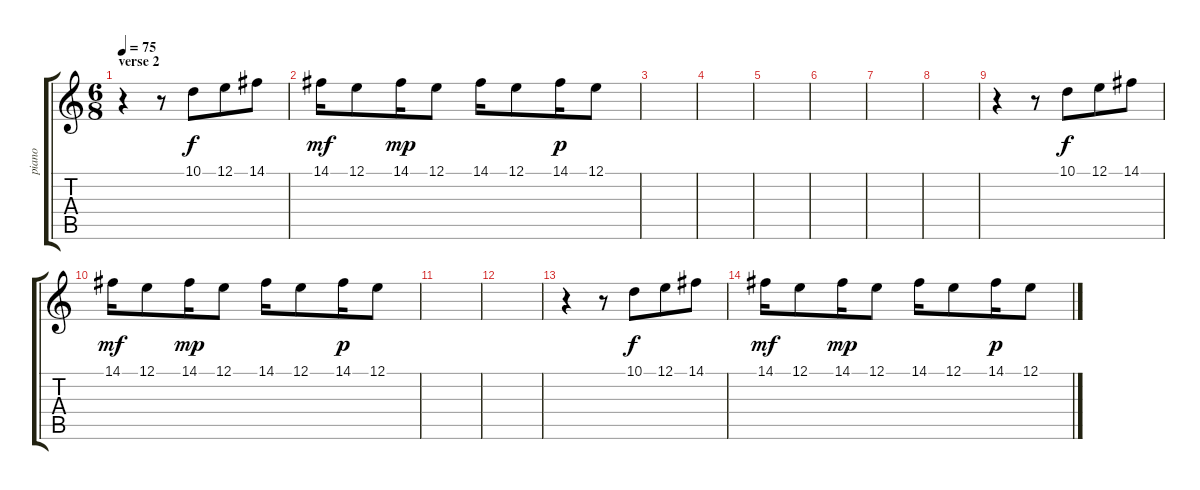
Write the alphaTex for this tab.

\track ("piano" "piano") {instrument acousticgrandpiano}
\staff {score tabs}
\tuning (E4 B3 G3 D3 A2 E2) {hide}
\ts (6 8)
\section ("" "verse 2")
\tempo 75
\clef g2
\ks c
r.4{dy p} r.8 10.1.8{dy f} 12.1.8 14.1.8 |
14.1.16{dy mf} 12.1.8 14.1.16{dy mp} 12.1.8 14.1.16 12.1.8 14.1.16{dy p} 12.1.8 |
|
|
|
|
|
|
r.4 r.8 10.1.8{dy f} 12.1.8 14.1.8 |
14.1.16{dy mf} 12.1.8 14.1.16{dy mp} 12.1.8 14.1.16 12.1.8 14.1.16{dy p} 12.1.8 |
|
|
r.4 r.8 10.1.8{dy f} 12.1.8 14.1.8 |
14.1.16{dy mf} 12.1.8 14.1.16{dy mp} 12.1.8 14.1.16 12.1.8 14.1.16{dy p} 12.1.8
